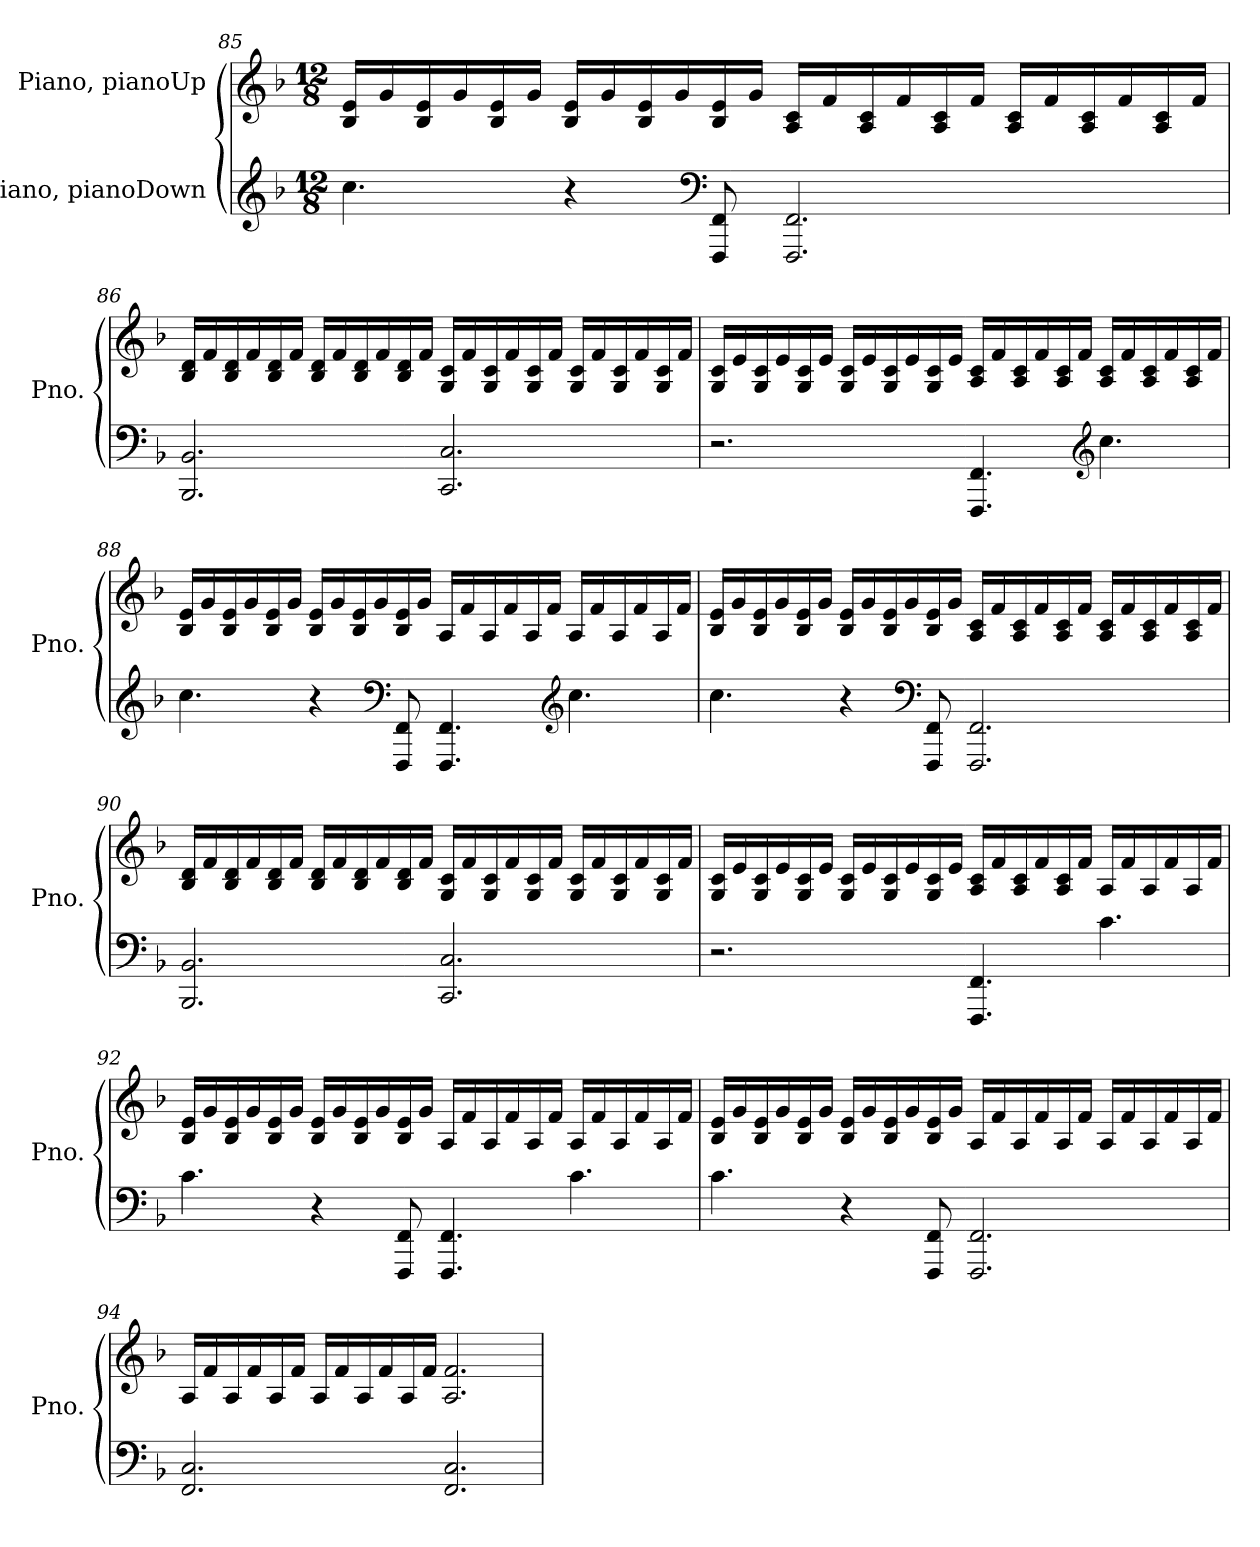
**kern	**kern
*part2	*part1
*staff2	*staff1
*I"Piano, pianoDown	*I"Piano, pianoUp
*I'Pno.	*I'Pno.
!!LO:PB:g=z
*clefG2	*clefG2
*k[b-]	*k[b-]
*M12/8	*M12/8
=85	=85
4.cc\	16B-/ 16e/LL
.	16g/
.	16B-/ 16e/
.	16g/
.	16B-/ 16e/
.	16g/JJ
4r	16B-/ 16e/LL
.	16g/
.	16B-/ 16e/
.	16g/
*clefF4	*
8FFF/ 8FF/	16B-/ 16e/
.	16g/JJ
2.FFF/ 2.FF/	16A/ 16c/LL
.	16f/
.	16A/ 16c/
.	16f/
.	16A/ 16c/
.	16f/JJ
.	16A/ 16c/LL
.	16f/
.	16A/ 16c/
.	16f/
.	16A/ 16c/
.	16f/JJ
!!LO:LB:g=z
=86	=86
2.BBB-/ 2.BB-/	16B-/ 16d/LL
.	16f/
.	16B-/ 16d/
.	16f/
.	16B-/ 16d/
.	16f/JJ
.	16B-/ 16d/LL
.	16f/
.	16B-/ 16d/
.	16f/
.	16B-/ 16d/
.	16f/JJ
2.CC/ 2.C/	16G/ 16c/LL
.	16f/
.	16G/ 16c/
.	16f/
.	16G/ 16c/
.	16f/JJ
.	16G/ 16c/LL
.	16f/
.	16G/ 16c/
.	16f/
.	16G/ 16c/
.	16f/JJ
!!LO:LB:g=z
=87	=87
2.r	16G/ 16c/LL
.	16e/
.	16G/ 16c/
.	16e/
.	16G/ 16c/
.	16e/JJ
.	16G/ 16c/LL
.	16e/
.	16G/ 16c/
.	16e/
.	16G/ 16c/
.	16e/JJ
4.FFF/ 4.FF/	16A/ 16c/LL
.	16f/
.	16A/ 16c/
.	16f/
.	16A/ 16c/
.	16f/JJ
*clefG2	*
4.cc\	16A/ 16c/LL
.	16f/
.	16A/ 16c/
.	16f/
.	16A/ 16c/
.	16f/JJ
!!LO:LB:g=z
=88	=88
4.cc\	16B-/ 16e/LL
.	16g/
.	16B-/ 16e/
.	16g/
.	16B-/ 16e/
.	16g/JJ
4r	16B-/ 16e/LL
.	16g/
.	16B-/ 16e/
.	16g/
*clefF4	*
8FFF/ 8FF/	16B-/ 16e/
.	16g/JJ
4.FFF/ 4.FF/	16A/LL
.	16f/
.	16A/
.	16f/
.	16A/
.	16f/JJ
*clefG2	*
4.cc\	16A/LL
.	16f/
.	16A/
.	16f/
.	16A/
.	16f/JJ
!!LO:LB:g=z
=89	=89
4.cc\	16B-/ 16e/LL
.	16g/
.	16B-/ 16e/
.	16g/
.	16B-/ 16e/
.	16g/JJ
4r	16B-/ 16e/LL
.	16g/
.	16B-/ 16e/
.	16g/
*clefF4	*
8FFF/ 8FF/	16B-/ 16e/
.	16g/JJ
2.FFF/ 2.FF/	16A/ 16c/LL
.	16f/
.	16A/ 16c/
.	16f/
.	16A/ 16c/
.	16f/JJ
.	16A/ 16c/LL
.	16f/
.	16A/ 16c/
.	16f/
.	16A/ 16c/
.	16f/JJ
!!LO:LB:g=z
=90	=90
2.BBB-/ 2.BB-/	16B-/ 16d/LL
.	16f/
.	16B-/ 16d/
.	16f/
.	16B-/ 16d/
.	16f/JJ
.	16B-/ 16d/LL
.	16f/
.	16B-/ 16d/
.	16f/
.	16B-/ 16d/
.	16f/JJ
2.CC/ 2.C/	16G/ 16c/LL
.	16f/
.	16G/ 16c/
.	16f/
.	16G/ 16c/
.	16f/JJ
.	16G/ 16c/LL
.	16f/
.	16G/ 16c/
.	16f/
.	16G/ 16c/
.	16f/JJ
!!LO:PB:g=z
=91	=91
2.r	16G/ 16c/LL
.	16e/
.	16G/ 16c/
.	16e/
.	16G/ 16c/
.	16e/JJ
.	16G/ 16c/LL
.	16e/
.	16G/ 16c/
.	16e/
.	16G/ 16c/
.	16e/JJ
4.FFF/ 4.FF/	16A/ 16c/LL
.	16f/
.	16A/ 16c/
.	16f/
.	16A/ 16c/
.	16f/JJ
4.c\	16A/LL
.	16f/
.	16A/
.	16f/
.	16A/
.	16f/JJ
!!LO:LB:g=z
=92	=92
4.c\	16B-/ 16e/LL
.	16g/
.	16B-/ 16e/
.	16g/
.	16B-/ 16e/
.	16g/JJ
4r	16B-/ 16e/LL
.	16g/
.	16B-/ 16e/
.	16g/
8FFF/ 8FF/	16B-/ 16e/
.	16g/JJ
4.FFF/ 4.FF/	16A/LL
.	16f/
.	16A/
.	16f/
.	16A/
.	16f/JJ
4.c\	16A/LL
.	16f/
.	16A/
.	16f/
.	16A/
.	16f/JJ
!!LO:LB:g=z
=93	=93
4.c\	16B-/ 16e/LL
.	16g/
.	16B-/ 16e/
.	16g/
.	16B-/ 16e/
.	16g/JJ
4r	16B-/ 16e/LL
.	16g/
.	16B-/ 16e/
.	16g/
8FFF/ 8FF/	16B-/ 16e/
.	16g/JJ
2.FFF/ 2.FF/	16A/LL
.	16f/
.	16A/
.	16f/
.	16A/
.	16f/JJ
.	16A/LL
.	16f/
.	16A/
.	16f/
.	16A/
.	16f/JJ
=94	=94
2.FF/ 2.C/	16A/LL
.	16f/
.	16A/
.	16f/
.	16A/
.	16f/JJ
.	16A/LL
.	16f/
.	16A/
.	16f/
.	16A/
.	16f/JJ
2.FF/ 2.C/	2.A/ 2.f/
=	=
*-	*-
